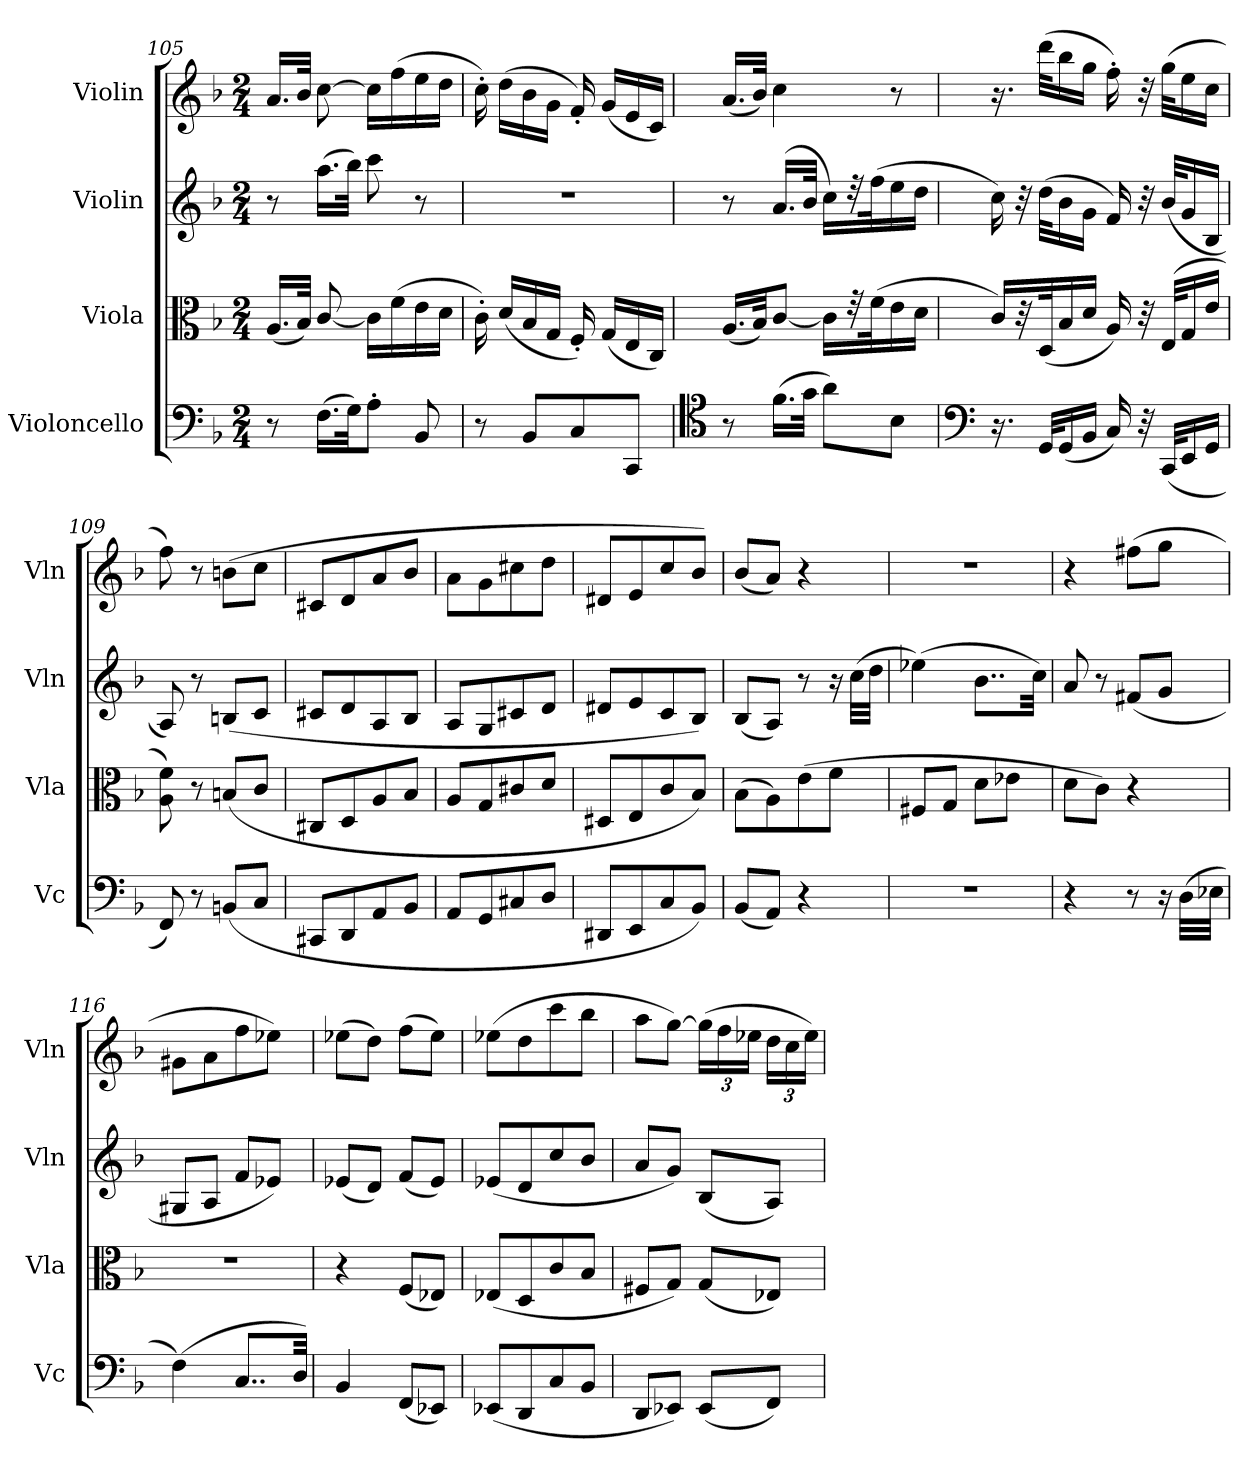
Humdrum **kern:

**kern	**kern	**kern	**kern
*part4	*part3	*part2	*part1
*staff4	*staff3	*staff2	*staff1
*I"Violoncello	*I"Viola	*I"Violin	*I"Violin
*I'Vc	*I'Vla	*I'Vln	*I'Vln
*clefF4	*clefC3	*clefG2	*clefG2
*k[b-]	*k[b-]	*k[b-]	*k[b-]
*M2/4	*M2/4	*M2/4	*M2/4
=105	=105	=105	=105
8r	(16.A/LL	8r	16.a/LL
.	32B-/JJk)	.	32b-/JJk
(16.F\LL	[8c/	(16.aa\LL	[8cc\
32G\JK)	.	32bb-\JJk)	.
8A'\J	16c\LL]	8ccc\	16cc\LL]
.	(16f\	.	(16ff\
8BB-/	16e\	8r	16ee\
.	16d\JJ	.	16dd\JJ
=106	=106	=106	=106
8r	16c'\)	2r	16cc'\)
.	(16d/LL	.	(16dd\LL
8BB-/L	16B-/	.	16b-\
.	16G/JJ	.	16g\JJ
8C/	16F'/)	.	16f'/)
.	(16G/LL	.	(16g/LL
8CC/J	16E/	.	16e/
.	16C/JJ)	.	16c/JJ)
=107	=107	=107	=107
*clefC4	*	*	*
8r	(16.A/LL	8r	(16.a/LL
.	32B-/JK)	.	32b-/JJk)
(16.f\LL	[8c/J	(16.a/LL	4cc\
32g\JJk	.	32b-/JJk	.
8a\L)	16c\LL]	16cc\LL)	.
.	32r	32r	.
.	(32f\K	(32ff\K	.
8B-\J	16e\	16ee\	8r
.	16d\JJ	16dd\JJ	.
=108	=108	=108	=108
*clefF4	*	*	*
16.r	16c/LL)	16cc\)	16.r
.	32r	32r	.
32GG/KLL	(32D/K	(32dd\KLL	(32ddd\KLL
(16GG/	16B-/	16b-\	16bb-\
16BB-/JJ	16d/JJ	16g\JJ	16gg\JJ
16C/)	16A/)	16f/)	16ff'\)
32r	32r	32r	32r
(32CC/KLL	(32E/KLL	(32b-/KLL	(32gg\KLL
16EE/	16G/	16g/	16ee\
16GG/JJ	16e/JJ	16B-/JJ	16cc\JJ
=109	=109	=109	=109
8FF/)	8A\ 8f\)	8A/)	8ff\)
8r	8r	8r	8r
(8BBn/L	(8Bn/L	(8Bn/L	(8bn\L
8C/J	8c/J	8c/J	8cc\J
=110	=110	=110	=110
8CC#X/L	8C#X/L	8c#X/L	8c#X/L
8DD/	8D/	8d/	8d/
8AA/	8A/	8A/	8a/
8BB-/J	8B-/J	8B-/J	8b-/J
=111	=111	=111	=111
8AA/L	8A/L	8A/L	8a\L
8GG/	8G/	8G/	8g\
8C#X/	8c#X/	8c#X/	8cc#X\
8D/J	8d/J	8d/J	8dd\J
=112	=112	=112	=112
8DD#X/L	8D#X/L	8d#X/L	8d#X/L
8EE/	8E/	8e/	8e/
8C/	8c/	8c/	8cc/
8BB-/J)	8B-/J)	8B-/J)	8b-/J)
=113	=113	=113	=113
(8BB-/L	(8B-\L	(8B-/L	(8b-/L
8AA/J)	8A\)	8A/J)	8a/J)
4r	(8e\	8r	4r
.	8f\J	16r	.
.	.	(32cc\LLL	.
.	.	32dd\JJJ	.
=114	=114	=114	=114
2r	8F#X/L	(4ee-X\)	2r
.	8G/J	.	.
.	8d\L	8..b-\L	.
.	8e-X\J	.	.
.	.	32cc\Jkk)	.
=115	=115	=115	=115
4r	8d\L	8a/	4r
.	8c\J)	8r	.
8r	4r	(8f#X/L	(8ff#X\L
16r	.	8g/J	8gg\J
(32D\LLL	.	.	.
32E-X\JJJ	.	.	.
=116	=116	=116	=116
(4F\)	2r	8G#X/L	8g#X\L
.	.	8A/J	8a\
8..C/L	.	8f/L	8ff\
.	.	8e-X/J)	8ee-X\J)
32D/Jkk)	.	.	.
=117	=117	=117	=117
4BB-/	4r	(8e-X/L	(8ee-X\L
.	.	8d/J)	8dd\J)
(8FF/L	(8F/L	(8f/L	(8ff\L
8EE-X/J)	8E-X/J)	8e-/J)	8ee-\J)
=118	=118	=118	=118
(8EE-X/L	(8E-X/L	(8e-X/L	(8ee-X\L
8DD/	8D/	8d/	8dd\
8C/	8c/	8cc/	8ccc\
8BB-/J	8B-/J	8b-/J	8bb-\J
=119	=119	=119	=119
8DD/L	8F#X/L	8a/L	8aa\L
8EE-X/J)	8G/J)	8g/J)	[8gg\J)
(8EE-/L	(8G/L	(8B-/L	(24gg\LL]
.	.	.	24ff\
.	.	.	24ee-X\JJ
8FF/J)	8E-X/J)	8A/J)	24dd\LL
.	.	.	24cc\
.	.	.	24ee-\JJ)
=	=	=	=
*-	*-	*-	*-
